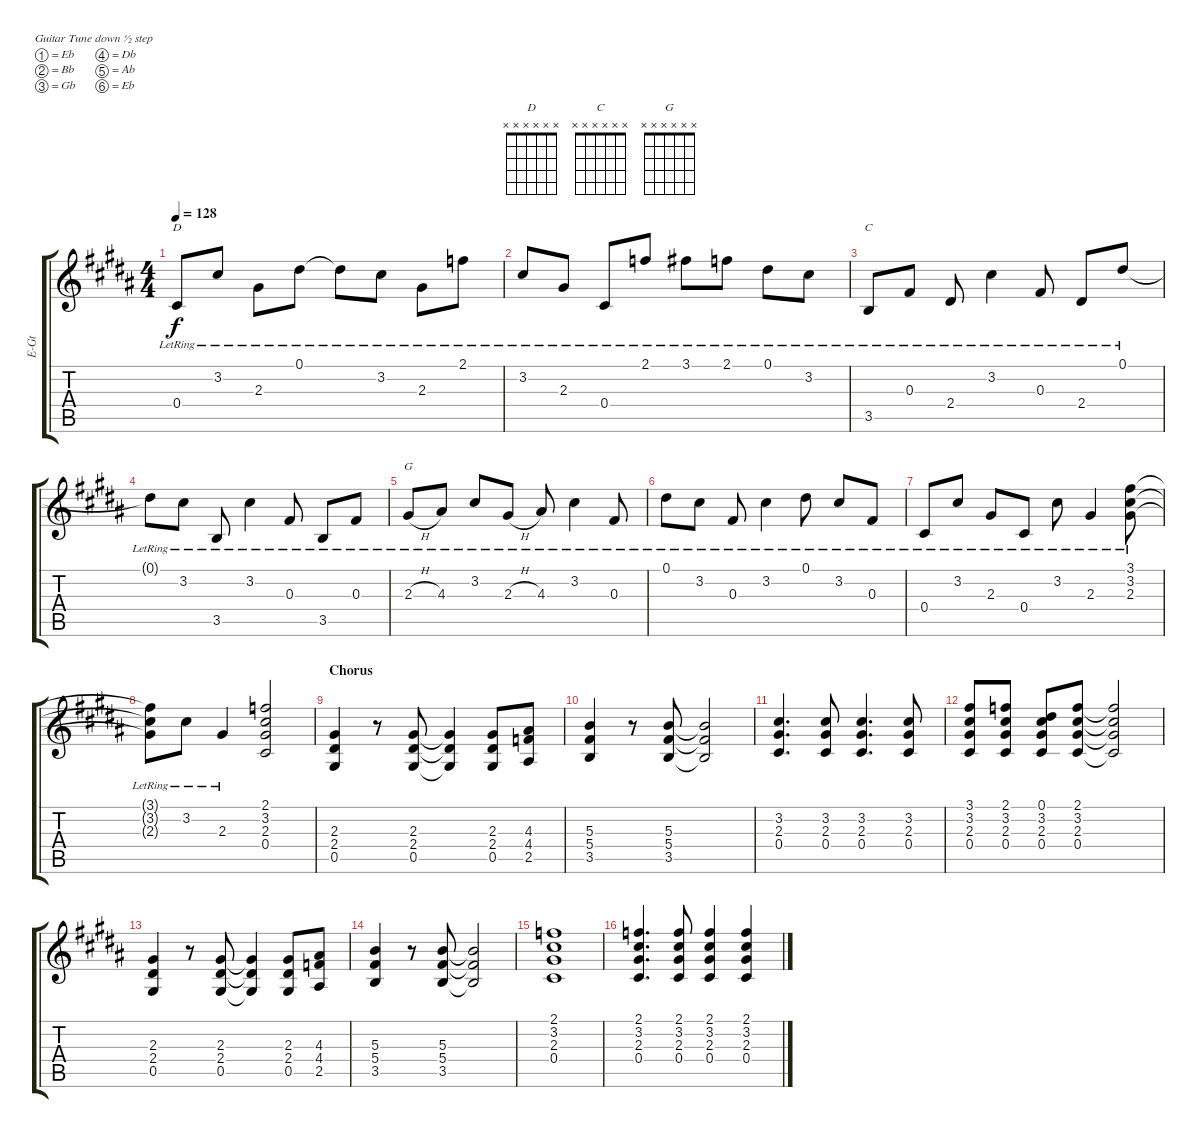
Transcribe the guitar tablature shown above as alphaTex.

\bracketExtendMode groupsimilarinstruments
\otherSystemsTrackNameOrientation horizontal
\track ("Guitar 3 (Slash)" "E-Gt") {defaultSystemsLayout 4 instrument electricguitarjazz}
\staff {score tabs}
\tuning (Eb4 Bb3 Gb3 Db3 Ab2 Eb2)
\chord ("D" x x x x x x)
\chord ("C" x x x x x x)
\chord ("G" x x x x x x)
\ts (4 4)
\tempo 128
\clef g2
\ks b
0.4{lr acc forcenatural}.8{ch "D" dy f} 3.2{lr acc forcenatural}.8 2.3{lr acc forcenatural}.8 0.1{lr acc forcenatural}.8 0.1{lr t acc forcenatural}.8 3.2{lr acc forcenatural}.8 2.3{lr acc forcenatural}.8 2.1{lr acc b}.8 |
3.2{lr acc forcenatural}.8 2.3{lr acc forcenatural}.8 0.4{lr acc forcenatural}.8 2.1{lr acc b}.8 3.1{lr acc forcenatural}.8 2.1{lr acc b}.8 0.1{lr acc forcenatural}.8 3.2{lr acc forcenatural}.8 |
3.5{lr acc forcenatural}.8{ch "C"} 0.3{lr acc forcenatural}.8 2.4{lr acc forcenatural}.8 3.2{lr acc forcenatural}.4 0.3{lr acc forcenatural}.8 2.4{lr acc forcenatural}.8 0.1{lr acc forcenatural}.8 |
0.1{lr t acc forcenatural}.8 3.2{lr acc forcenatural}.8 3.5{lr acc forcenatural}.8 3.2{lr acc forcenatural}.4 0.3{lr acc forcenatural}.8 3.5{lr acc forcenatural}.8 0.3{lr acc forcenatural}.8 |
2.3{h lr acc forcenatural}.8{ch "G"} 4.3{lr acc forcenatural}.8 3.2{lr acc forcenatural}.8 2.3{h lr acc forcenatural}.8 4.3{lr acc forcenatural}.8 3.2{lr acc forcenatural}.4 0.3{lr acc forcenatural}.8 |
0.1{lr acc forcenatural}.8 3.2{lr acc forcenatural}.8 0.3{lr acc forcenatural}.8 3.2{lr acc forcenatural}.4 0.1{lr acc forcenatural}.8 3.2{lr acc forcenatural}.8 0.3{lr acc forcenatural}.8 |
0.4{lr acc forcenatural}.8 3.2{lr acc forcenatural}.8 2.3{lr acc forcenatural}.8 0.4{lr acc forcenatural}.8 3.2{lr acc forcenatural}.8 2.3{lr acc forcenatural}.4 (3.1{lr acc forcenatural} 3.2{lr acc forcenatural} 2.3{lr acc forcenatural}).8 |
(3.1{lr t acc forcenatural} 3.2{lr t acc forcenatural} 2.3{lr t acc forcenatural}).8 3.2{lr acc forcenatural}.8 2.3{lr acc forcenatural}.4 (2.1{acc b} 3.2{acc forcenatural} 2.3{acc forcenatural} 0.4{acc forcenatural}).2 |
\section ("" "Chorus")
(2.3{acc forcenatural} 2.4{acc forcenatural} 0.5{acc forcenatural}).4{instrument electricguitarjazz} r.8 (2.3{acc forcenatural} 2.4{acc forcenatural} 0.5{acc forcenatural}).8 (2.3{t acc forcenatural} 2.4{t acc forcenatural} 0.5{t acc forcenatural}).4 (2.3{acc forcenatural} 2.4{acc forcenatural} 0.5{acc forcenatural}).8 (4.3{acc forcenatural} 4.4{acc b} 2.5{acc forcenatural}).8 |
(5.3{acc forcenatural} 5.4{acc forcenatural} 3.5{acc forcenatural}).4 r.8 (5.3{acc forcenatural} 5.4{acc forcenatural} 3.5{acc forcenatural}).8 (5.3{t acc forcenatural} 5.4{t acc forcenatural} 3.5{t acc forcenatural}).2 |
(3.2{acc forcenatural} 2.3{acc forcenatural} 0.4{acc forcenatural}).4{d} (3.2{acc forcenatural} 2.3{acc forcenatural} 0.4{acc forcenatural}).8 (3.2{acc forcenatural} 2.3{acc forcenatural} 0.4{acc forcenatural}).4{d} (3.2{acc forcenatural} 2.3{acc forcenatural} 0.4{acc forcenatural}).8 |
(3.1{acc forcenatural} 3.2{acc forcenatural} 2.3{acc forcenatural} 0.4{acc forcenatural}).8 (2.1{acc b} 3.2{acc forcenatural} 2.3{acc forcenatural} 0.4{acc forcenatural}).8 (0.1{acc forcenatural} 3.2{acc forcenatural} 2.3{acc forcenatural} 0.4{acc forcenatural}).8 (2.1{acc b} 3.2{acc forcenatural} 2.3{acc forcenatural} 0.4{acc forcenatural}).8 (2.1{t acc b} 3.2{t acc forcenatural} 2.3{t acc forcenatural} 0.4{t acc forcenatural}).2 |
(2.3{acc forcenatural} 2.4{acc forcenatural} 0.5{acc forcenatural}).4 r.8 (2.3{acc forcenatural} 2.4{acc forcenatural} 0.5{acc forcenatural}).8 (2.3{t acc forcenatural} 2.4{t acc forcenatural} 0.5{t acc forcenatural}).4 (2.3{acc forcenatural} 2.4{acc forcenatural} 0.5{acc forcenatural}).8 (4.3{acc forcenatural} 4.4{acc b} 2.5{acc forcenatural}).8 |
(5.3{acc forcenatural} 5.4{acc forcenatural} 3.5{acc forcenatural}).4 r.8 (5.3{acc forcenatural} 5.4{acc forcenatural} 3.5{acc forcenatural}).8 (5.3{t acc forcenatural} 5.4{t acc forcenatural} 3.5{t acc forcenatural}).2 |
(2.1{acc b} 3.2{acc forcenatural} 2.3{acc forcenatural} 0.4{acc forcenatural}).1 |
(2.1{acc b} 3.2{acc forcenatural} 2.3{acc forcenatural} 0.4{acc forcenatural}).4{d} (2.1{acc b} 3.2{acc forcenatural} 2.3{acc forcenatural} 0.4{acc forcenatural}).8 (2.1{acc b} 3.2{acc forcenatural} 2.3{acc forcenatural} 0.4{acc forcenatural}).4 (2.1{acc b} 3.2{acc forcenatural} 2.3{acc forcenatural} 0.4{acc forcenatural}).4
